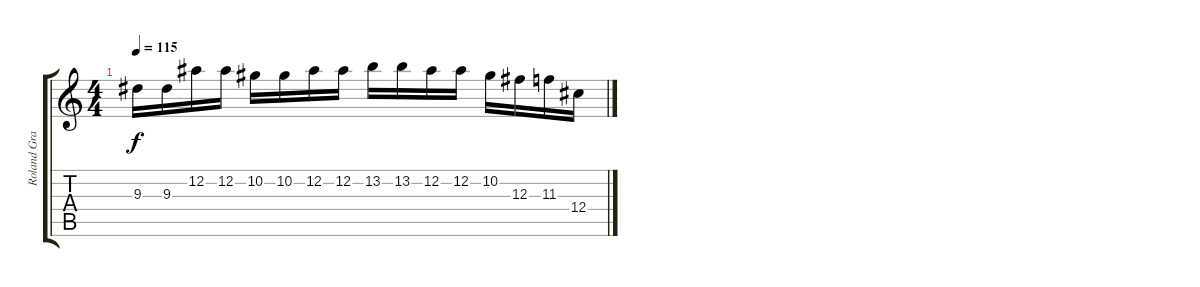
\track ("Roland Grapow (Lead Guitar)" "Roland Gra") {instrument distortionguitar}
\staff {score tabs}
\tuning (Eb4 Bb3 Gb3 Db3 Ab2 Eb2) {hide}
\ts (4 4)
\tempo 115
\clef g2
\ks c
9.3.16{dy f} 9.3.16 12.2.16 12.2.16 10.2.16 10.2.16 12.2.16 12.2.16 13.2.16 13.2.16 12.2.16 12.2.16 10.2.16 12.3.16 11.3.16 12.4.16
